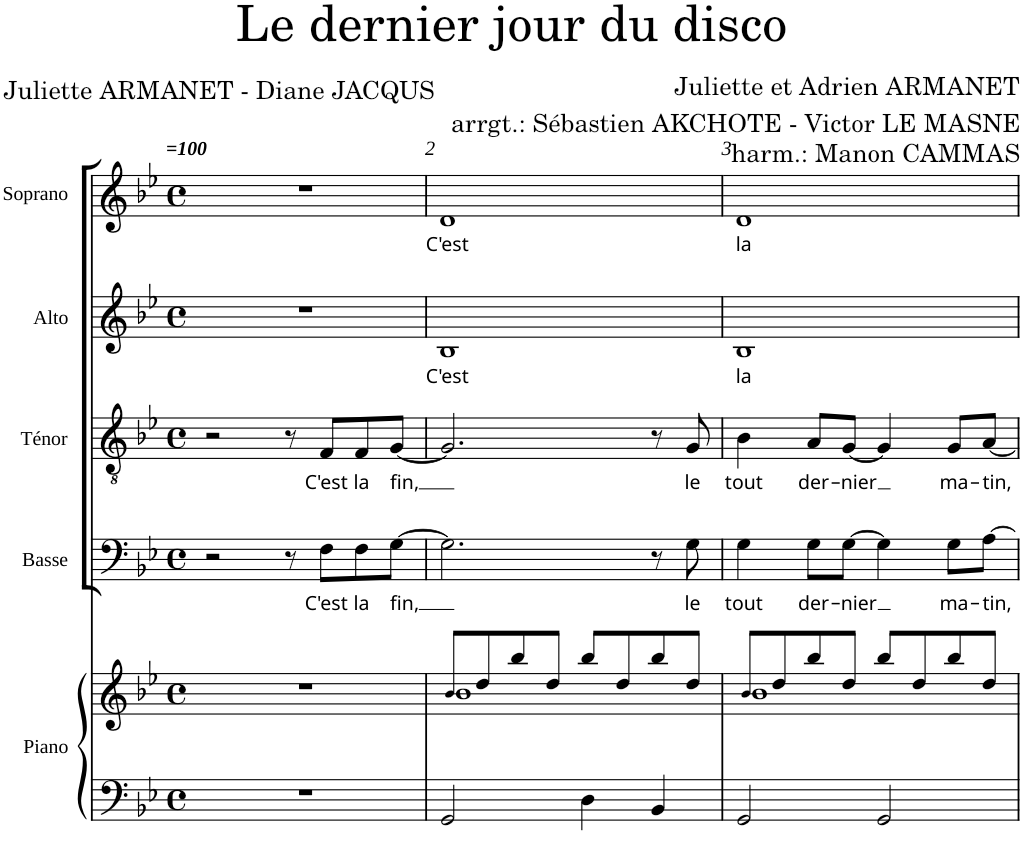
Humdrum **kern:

**kern	**kern	**kern	**text	**kern	**text	**kern	**text	**kern	**text
*part5	*part5	*part4	*part4	*part3	*part3	*part2	*part2	*part1	*part1
*staff6	*staff5	*staff4	*staff4	*staff3	*staff3	*staff2	*staff2	*staff1	*staff1
*I"Piano	*	*I"Basse	*	*I"Ténor	*	*I"Alto	*	*I"Soprano	*
*I'Pno.	*	*I'B.	*	*I'Tén.	*	*I'Alt.	*	*I'Sop.	*
*clefF4	*clefG2	*clefF4	*	*clefGv2	*	*clefG2	*	*clefG2	*
*k[b-e-]	*k[b-e-]	*k[b-e-]	*	*k[b-e-]	*	*k[b-e-]	*	*k[b-e-]	*
*g:	*g:	*g:	*	*g:	*	*g:	*	*g:	*
*M4/4	*M4/4	*M4/4	*	*M4/4	*	*M4/4	*	*M4/4	*
*met(c)	*met(c)	*met(c)	*	*met(c)	*	*met(c)	*	*met(c)	*
=1	=1	=1	=1	=1	=1	=1	=1	=1	=1
!	!	!	!	!	!	!	!	!LO:TX:a:Bi:t==100	!
1r	1r	2r	.	2r	.	1r	.	1r	.
.	.	8r	.	8r	.	.	.	.	.
!	!	!	!LO:LY:b	!	!LO:LY:b	!	!	!	!
.	.	8F\L	C'est	8F/L	C'est	.	.	.	.
!	!	!	!LO:LY:b	!	!LO:LY:b	!	!	!	!
.	.	8F\	la	8F/	la	.	.	.	.
!	!	!	!LO:LY:b	!	!LO:LY:b	!	!	!	!
.	.	[8G\J	fin,	[8G/J	fin,	.	.	.	.
=2	=2	=2	=2	=2	=2	=2	=2	=2	=2
*	*^	*	*	*	*	*	*	*	*
!	!	!	!	!	!	!	!	!LO:LY:b	!	!LO:LY:b
2GG/	8b-/L	1b-	2.G\]	.	2.G/]	.	1B-	C'est	1d	C'est
.	8dd/	.	.	.	.	.	.	.	.	.
.	8bb-/	.	.	.	.	.	.	.	.	.
.	8dd/J	.	.	.	.	.	.	.	.	.
4D\	8bb-/L	.	.	.	.	.	.	.	.	.
.	8dd/	.	.	.	.	.	.	.	.	.
4BB-/	8bb-/	.	8r	.	8r	.	.	.	.	.
!	!	!	!	!LO:LY:b	!	!LO:LY:b	!	!	!	!
.	8dd/J	.	8G\	le	8G/	le	.	.	.	.
=3	=3	=3	=3	=3	=3	=3	=3	=3	=3	=3
!	!	!	!	!LO:LY:b	!	!LO:LY:b	!	!LO:LY:b	!	!LO:LY:b
2GG/	8b-/L	1b-	4G\	tout	4B-\	tout	1B-	la	1d	la
.	8dd/	.	.	.	.	.	.	.	.	.
!	!	!	!	!LO:LY:b	!	!LO:LY:b	!	!	!	!
.	8bb-/	.	8G\L	der-	8A/L	der-	.	.	.	.
!	!	!	!	!LO:LY:b	!	!LO:LY:b	!	!	!	!
.	8dd/J	.	[8G\J	-nier	[8G/J	-nier	.	.	.	.
2GG/	8bb-/L	.	4G\]	.	4G/]	.	.	.	.	.
.	8dd/	.	.	.	.	.	.	.	.	.
!	!	!	!	!LO:LY:b	!	!LO:LY:b	!	!	!	!
.	8bb-/	.	8G\L	ma-	8G/L	ma-	.	.	.	.
!	!	!	!	!LO:LY:b	!	!LO:LY:b	!	!	!	!
.	8dd/J	.	[8A\J	-tin,	[8A/J	-tin,	.	.	.	.
*	*v	*v	*	*	*	*	*	*	*	*
=	=	=	=	=	=	=	=	=	=
*-	*-	*-	*-	*-	*-	*-	*-	*-	*-
